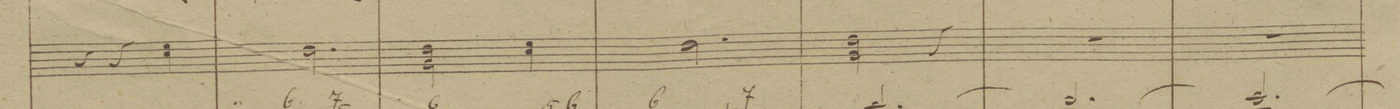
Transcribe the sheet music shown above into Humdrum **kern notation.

**kern
*I"Corni in F
*clefG2
*k[b-]
*M3/4
4r
4r
4a 4f\
=42
2.g\
=43
2g 2c\
4a 4f\
=44
2.g\
=45
2g 2c\
4r
=46
2.r
=47
2.r
=48
*-
